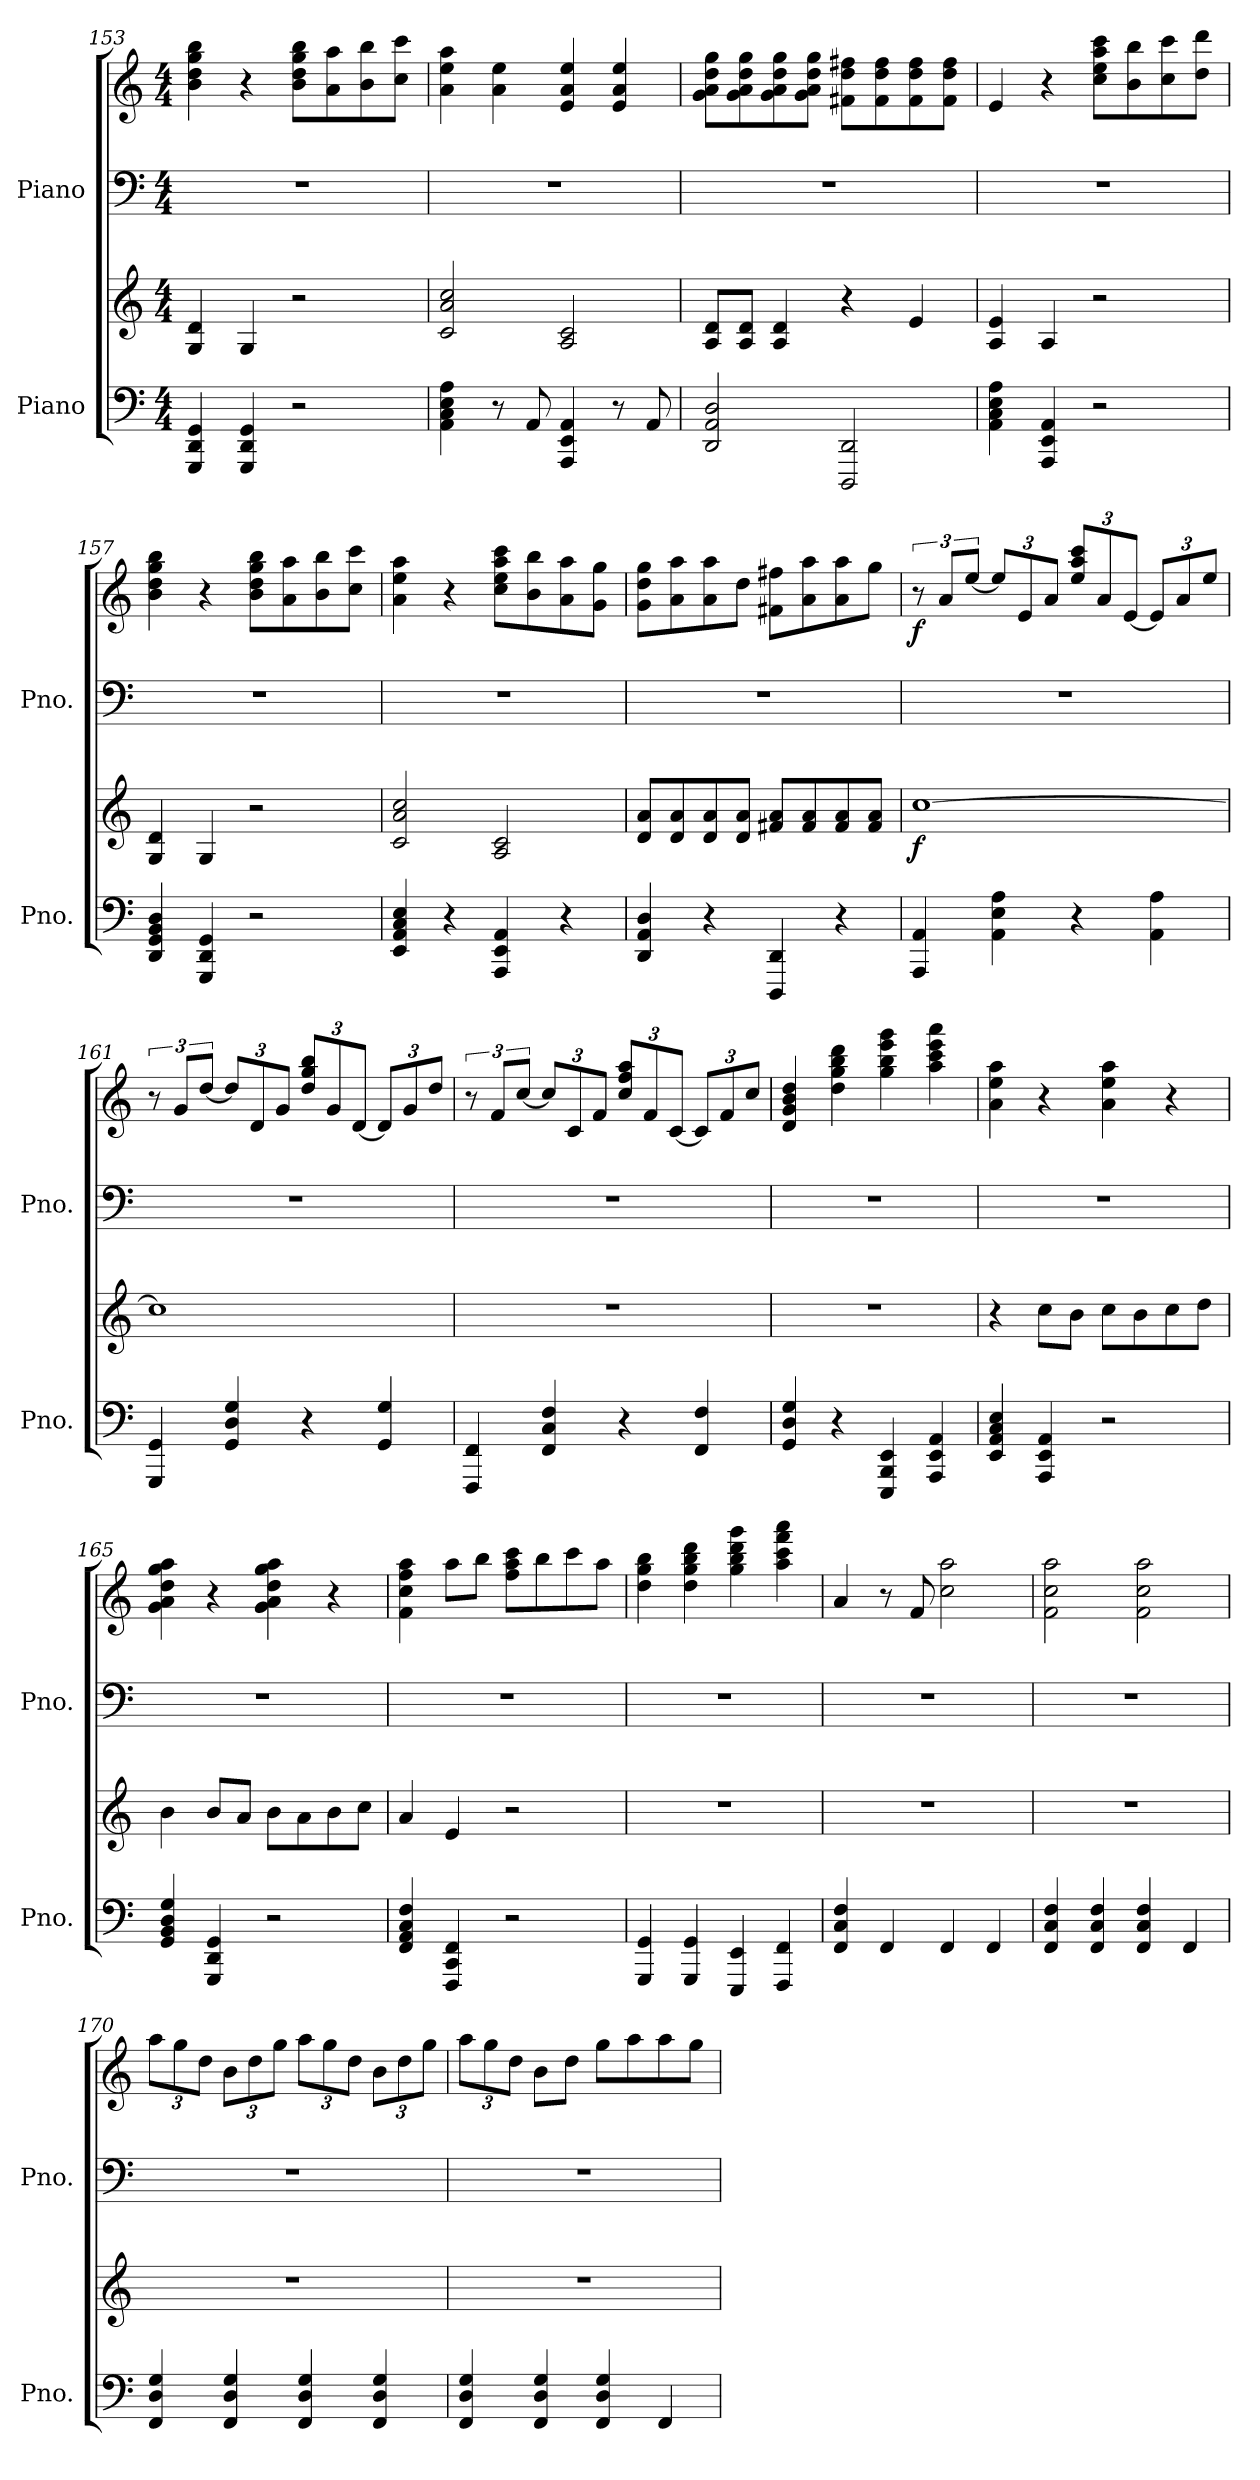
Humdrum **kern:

**kern	**kern	**dynam	**kern	**kern	**dynam
*part2	*part2	*part2	*part1	*part1	*part1
*staff4	*staff3	*staff3/4	*staff2	*staff1	*staff1/2
*I"Piano	*	*	*I"Piano	*	*
*I'Pno.	*	*	*I'Pno.	*	*
!!LO:PB:g=z
*clefF4	*clefG2	*	*clefF4	*clefG2	*
*k[]	*k[]	*	*k[]	*k[]	*
*C:	*C:	*	*C:	*C:	*
*M4/4	*M4/4	*	*M4/4	*M4/4	*
=153	=153	=153	=153	=153	=153
4GGG/ 4DD/ 4GG/	4G/ 4d/	.	1r	4b\ 4dd\ 4gg\ 4bb\	.
4GGG/ 4DD/ 4GG/	4G/	.	.	4r	.
2r	2r	.	.	8b\ 8dd\ 8gg\ 8bb\L	.
.	.	.	.	8a\ 8aa\	.
.	.	.	.	8b\ 8bb\	.
.	.	.	.	8cc\ 8ccc\J	.
!!LO:PB:g=z
=154	=154	=154	=154	=154	=154
4AA\ 4C\ 4E\ 4A\	2c/ 2a/ 2cc/	.	1r	4a\ 4ee\ 4aa\	.
8r	.	.	.	4a\ 4ee\	.
8AA/	.	.	.	.	.
4AAA/ 4EE/ 4AA/	2A/ 2c/	.	.	4e/ 4a/ 4ee/	.
8r	.	.	.	4e/ 4a/ 4ee/	.
8AA/	.	.	.	.	.
=155	=155	=155	=155	=155	=155
2DD/ 2AA/ 2D/	8A/ 8d/L	.	1r	8g\ 8a\ 8dd\ 8gg\L	.
.	8A/ 8d/J	.	.	8g\ 8a\ 8dd\ 8gg\	.
.	4A/ 4d/	.	.	8g\ 8a\ 8dd\ 8gg\	.
.	.	.	.	8g\ 8a\ 8dd\ 8gg\J	.
2DDD/ 2DD/	4r	.	.	8f#X\ 8dd\ 8ff#X\L	.
.	.	.	.	8f#\ 8dd\ 8ff#\	.
.	4e/	.	.	8f#\ 8dd\ 8ff#\	.
.	.	.	.	8f#\ 8dd\ 8ff#\J	.
=156	=156	=156	=156	=156	=156
4AA\ 4C\ 4E\ 4A\	4A/ 4e/	.	1r	4e/	.
4AAA/ 4EE/ 4AA/	4A/	.	.	4r	.
2r	2r	.	.	8cc\ 8ee\ 8aa\ 8ccc\L	.
.	.	.	.	8b\ 8bb\	.
.	.	.	.	8cc\ 8ccc\	.
.	.	.	.	8dd\ 8ddd\J	.
=157	=157	=157	=157	=157	=157
4DD/ 4GG/ 4BB/ 4D/	4G/ 4d/	.	1r	4b\ 4dd\ 4gg\ 4bb\	.
4GGG/ 4DD/ 4GG/	4G/	.	.	4r	.
2r	2r	.	.	8b\ 8dd\ 8gg\ 8bb\L	.
.	.	.	.	8a\ 8aa\	.
.	.	.	.	8b\ 8bb\	.
.	.	.	.	8cc\ 8ccc\J	.
!!LO:PB:g=z
=158	=158	=158	=158	=158	=158
4EE/ 4AA/ 4C/ 4E/	2c/ 2a/ 2cc/	.	1r	4a\ 4ee\ 4aa\	.
4r	.	.	.	4r	.
4AAA/ 4EE/ 4AA/	2A/ 2c/	.	.	8cc\ 8ee\ 8aa\ 8ccc\L	.
.	.	.	.	8b\ 8bb\	.
4r	.	.	.	8a\ 8aa\	.
.	.	.	.	8g\ 8gg\J	.
=159	=159	=159	=159	=159	=159
4DD/ 4AA/ 4D/	8d/ 8a/L	.	1r	8g\ 8dd\ 8gg\L	.
.	8d/ 8a/	.	.	8a\ 8aa\	.
4r	8d/ 8a/	.	.	8a\ 8aa\	.
.	8d/ 8a/J	.	.	8dd\J	.
4DDD/ 4DD/	8f#X/ 8a/L	.	.	8f#X\ 8ff#X\L	.
.	8f#/ 8a/	.	.	8a\ 8aa\	.
4r	8f#/ 8a/	.	.	8a\ 8aa\	.
.	8f#/ 8a/J	.	.	8gg\J	.
=160	=160	=160	=160	=160	=160
!	!	!LO:DY:b	!	!	!LO:DY:b
4AAA/ 4AA/	[1cc	f	1r	12r	f
.	.	.	.	12a/L	.
.	.	.	.	[12ee/J	.
*	*	*	*	*Xbrackettup	*
4AA\ 4E\ 4A\	.	.	.	12ee/L]	.
.	.	.	.	12e/	.
.	.	.	.	12a/J	.
4r	.	.	.	12ee/ 12aa/ 12ccc/L	.
.	.	.	.	12a/	.
.	.	.	.	[12e/J	.
4AA\ 4A\	.	.	.	12e/L]	.
.	.	.	.	12a/	.
.	.	.	.	12ee/J	.
=161	=161	=161	=161	=161	=161
*	*	*	*	*brackettup	*
4GGG/ 4GG/	1cc]	.	1r	12r	.
.	.	.	.	12g/L	.
.	.	.	.	[12dd/J	.
*	*	*	*	*Xbrackettup	*
4GG/ 4D/ 4G/	.	.	.	12dd/L]	.
.	.	.	.	12d/	.
.	.	.	.	12g/J	.
4r	.	.	.	12dd/ 12gg/ 12bb/L	.
.	.	.	.	12g/	.
.	.	.	.	[12d/J	.
4GG/ 4G/	.	.	.	12d/L]	.
.	.	.	.	12g/	.
.	.	.	.	12dd/J	.
!!LO:LB:g=z
=162	=162	=162	=162	=162	=162
*	*	*	*	*brackettup	*
4FFF/ 4FF/	1r	.	1r	12r	.
.	.	.	.	12f/L	.
.	.	.	.	[12cc/J	.
*	*	*	*	*Xbrackettup	*
4FF/ 4C/ 4F/	.	.	.	12cc/L]	.
.	.	.	.	12c/	.
.	.	.	.	12f/J	.
4r	.	.	.	12cc/ 12ff/ 12aa/L	.
.	.	.	.	12f/	.
.	.	.	.	[12c/J	.
4FF/ 4F/	.	.	.	12c/L]	.
.	.	.	.	12f/	.
.	.	.	.	12cc/J	.
=163	=163	=163	=163	=163	=163
4GG/ 4D/ 4G/	1r	.	1r	4d/ 4g/ 4b/ 4dd/	.
4r	.	.	.	4dd\ 4gg\ 4bb\ 4ddd\	.
4EEE/ 4BBB/ 4EE/	.	.	.	4gg\ 4bb\ 4eee\ 4ggg\	.
4AAA/ 4EE/ 4AA/	.	.	.	4aa\ 4ccc\ 4eee\ 4aaa\	.
=164	=164	=164	=164	=164	=164
4EE/ 4AA/ 4C/ 4E/	4r	.	1r	4a\ 4ee\ 4aa\	.
4AAA/ 4EE/ 4AA/	8cc\L	.	.	4r	.
.	8b\J	.	.	.	.
2r	8cc\L	.	.	4a\ 4ee\ 4aa\	.
.	8b\	.	.	.	.
.	8cc\	.	.	4r	.
.	8dd\J	.	.	.	.
=165	=165	=165	=165	=165	=165
4GG/ 4BB/ 4D/ 4G/	4b\	.	1r	4g\ 4a\ 4dd\ 4gg\ 4aa\	.
4GGG/ 4DD/ 4GG/	8b/L	.	.	4r	.
.	8a/J	.	.	.	.
2r	8b\L	.	.	4g\ 4a\ 4dd\ 4gg\ 4aa\	.
.	8a\	.	.	.	.
.	8b\	.	.	4r	.
.	8cc\J	.	.	.	.
!!LO:PB:g=z
=166	=166	=166	=166	=166	=166
4FF/ 4AA/ 4C/ 4F/	4a/	.	1r	4f\ 4cc\ 4ff\ 4aa\	.
4FFF/ 4CC/ 4FF/	4e/	.	.	8aa\L	.
.	.	.	.	8bb\J	.
2r	2r	.	.	8ff\ 8aa\ 8ccc\L	.
.	.	.	.	8bb\	.
.	.	.	.	8ccc\	.
.	.	.	.	8aa\J	.
!!LO:PB:g=z
=167	=167	=167	=167	=167	=167
4GGG/ 4GG/	1r	.	1r	4dd\ 4gg\ 4bb\	.
4GGG/ 4GG/	.	.	.	4dd\ 4gg\ 4bb\ 4ddd\	.
4EEE/ 4EE/	.	.	.	4gg\ 4bb\ 4ddd\ 4ggg\	.
4FFF/ 4FF/	.	.	.	4aa\ 4ccc\ 4fff\ 4aaa\	.
=168	=168	=168	=168	=168	=168
4FF/ 4C/ 4F/	1r	.	1r	4a/	.
4FF/	.	.	.	8r	.
.	.	.	.	8f/	.
4FF/	.	.	.	2cc\ 2aa\	.
4FF/	.	.	.	.	.
=169	=169	=169	=169	=169	=169
4FF/ 4C/ 4F/	1r	.	1r	2f\ 2cc\ 2aa\	.
4FF/ 4C/ 4F/	.	.	.	.	.
4FF/ 4C/ 4F/	.	.	.	2f\ 2cc\ 2aa\	.
4FF/	.	.	.	.	.
=170	=170	=170	=170	=170	=170
4FF/ 4D/ 4G/	1r	.	1r	12aa\L	.
.	.	.	.	12gg\	.
.	.	.	.	12dd\J	.
4FF/ 4D/ 4G/	.	.	.	12b\L	.
.	.	.	.	12dd\	.
.	.	.	.	12gg\J	.
4FF/ 4D/ 4G/	.	.	.	12aa\L	.
.	.	.	.	12gg\	.
.	.	.	.	12dd\J	.
4FF/ 4D/ 4G/	.	.	.	12b\L	.
.	.	.	.	12dd\	.
.	.	.	.	12gg\J	.
!!LO:PB:g=z
=171	=171	=171	=171	=171	=171
4FF/ 4D/ 4G/	1r	.	1r	12aa\L	.
.	.	.	.	12gg\	.
.	.	.	.	12dd\J	.
4FF/ 4D/ 4G/	.	.	.	8b\L	.
.	.	.	.	8dd\J	.
4FF/ 4D/ 4G/	.	.	.	8gg\L	.
.	.	.	.	8aa\	.
4FF/	.	.	.	8aa\	.
.	.	.	.	8gg\J	.
=	=	=	=	=	=
*-	*-	*-	*-	*-	*-
